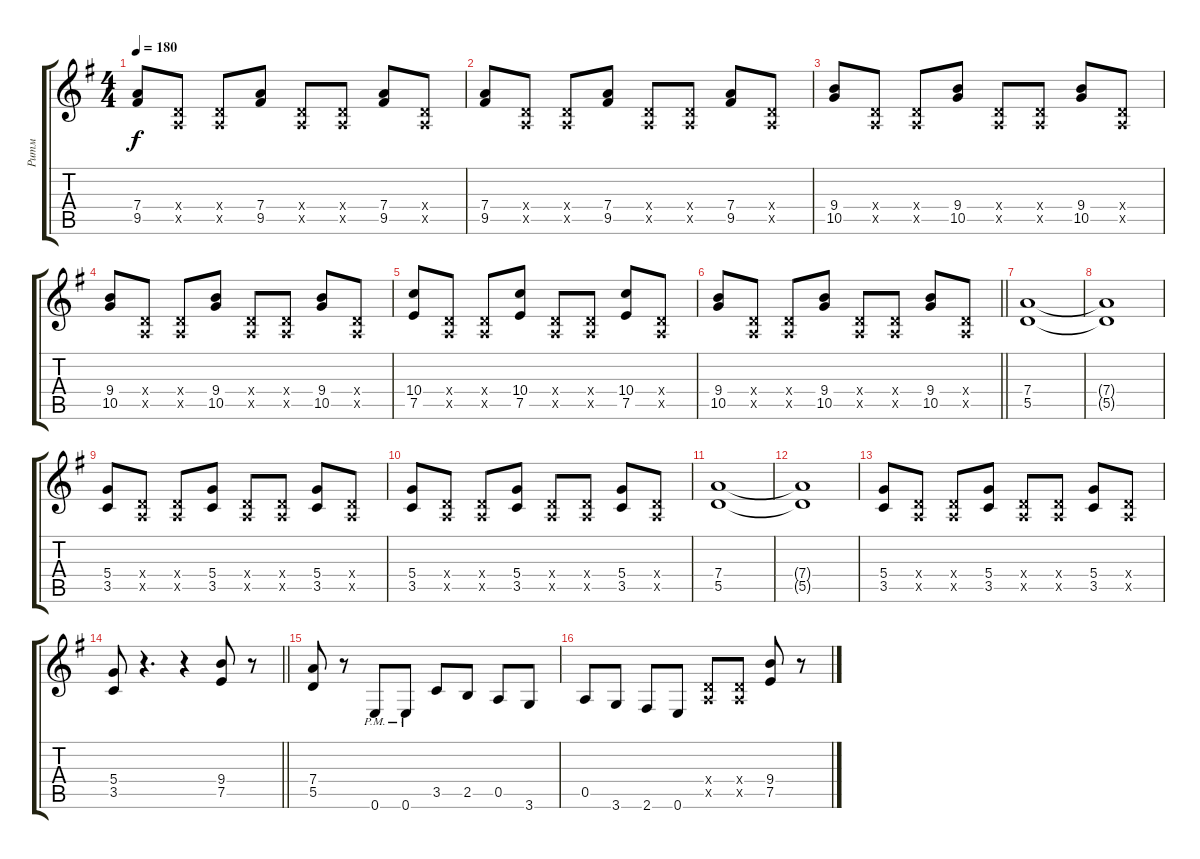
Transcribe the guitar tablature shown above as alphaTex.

\track ("Ритм" "Ритм") {instrument distortionguitar}
\staff {score tabs}
\tuning (E4 B3 G3 D3 A2 E2) {hide}
\ts (4 4)
\tempo 180
\clef g2
\ks g
(7.4 9.5).8{dy f} (0.4{x} 0.5{x}).8 (0.4{x} 0.5{x}).8 (7.4 9.5).8 (0.4{x} 0.5{x}).8 (0.4{x} 0.5{x}).8 (7.4 9.5).8 (0.4{x} 0.5{x}).8 |
(7.4 9.5).8 (0.4{x} 0.5{x}).8 (0.4{x} 0.5{x}).8 (7.4 9.5).8 (0.4{x} 0.5{x}).8 (0.4{x} 0.5{x}).8 (7.4 9.5).8 (0.4{x} 0.5{x}).8 |
(9.4 10.5).8 (0.4{x} 0.5{x}).8 (0.4{x} 0.5{x}).8 (9.4 10.5).8 (0.4{x} 0.5{x}).8 (0.4{x} 0.5{x}).8 (9.4 10.5).8 (0.4{x} 0.5{x}).8 |
(9.4 10.5).8 (0.4{x} 0.5{x}).8 (0.4{x} 0.5{x}).8 (9.4 10.5).8 (0.4{x} 0.5{x}).8 (0.4{x} 0.5{x}).8 (9.4 10.5).8 (0.4{x} 0.5{x}).8 |
(10.4 7.5).8 (0.4{x} 0.5{x}).8 (0.4{x} 0.5{x}).8 (10.4 7.5).8 (0.4{x} 0.5{x}).8 (0.4{x} 0.5{x}).8 (10.4 7.5).8 (0.4{x} 0.5{x}).8 |
\barLineRight lightlight
(9.4 10.5).8 (0.4{x} 0.5{x}).8 (0.4{x} 0.5{x}).8 (9.4 10.5).8 (0.4{x} 0.5{x}).8 (0.4{x} 0.5{x}).8 (9.4 10.5).8 (0.4{x} 0.5{x}).8 |
(7.4 5.5).1 |
(7.4{t} 5.5{t}).1 |
(5.4 3.5).8 (0.4{x} 0.5{x}).8 (0.4{x} 0.5{x}).8 (5.4 3.5).8 (0.4{x} 0.5{x}).8 (0.4{x} 0.5{x}).8 (5.4 3.5).8 (0.4{x} 0.5{x}).8 |
(5.4 3.5).8 (0.4{x} 0.5{x}).8 (0.4{x} 0.5{x}).8 (5.4 3.5).8 (0.4{x} 0.5{x}).8 (0.4{x} 0.5{x}).8 (5.4 3.5).8 (0.4{x} 0.5{x}).8 |
(7.4 5.5).1 |
(7.4{t} 5.5{t}).1 |
(5.4 3.5).8 (0.4{x} 0.5{x}).8 (0.4{x} 0.5{x}).8 (5.4 3.5).8 (0.4{x} 0.5{x}).8 (0.4{x} 0.5{x}).8 (5.4 3.5).8 (0.4{x} 0.5{x}).8 |
\barLineRight lightlight
(5.4 3.5).8 r.4{d} r.4 (9.4 7.5).8 r.8 |
(7.4 5.5).8 r.8 0.6{pm}.8 0.6{pm}.8 3.5.8 2.5.8 0.5.8 3.6.8 |
0.5.8 3.6.8 2.6.8 0.6.8 (0.4{x} 0.5{x}).8 (0.4{x} 0.5{x}).8 (9.4 7.5).8 r.8
